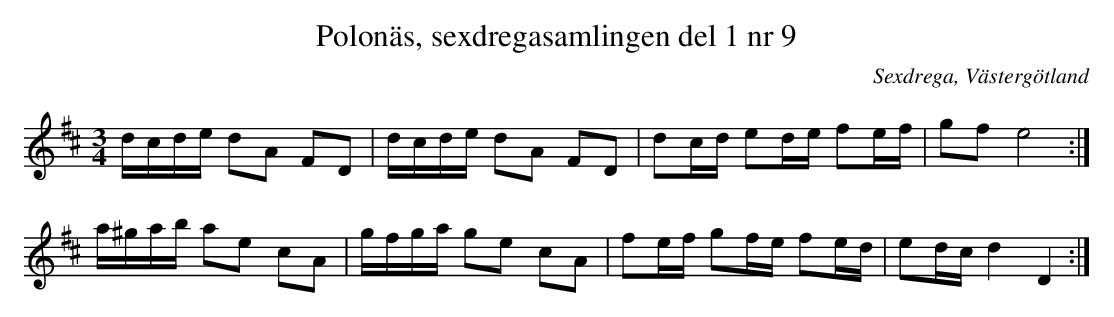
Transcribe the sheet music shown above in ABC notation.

X:1
T: Polonäs, sexdregasamlingen del 1 nr 9
O: Sexdrega, Västergötland
M: 3/4
L: 1/16
K: D
dcde d2A2 F2D2|dcde d2A2 F2D2|d2cd e2de f2ef|g2f2 e8:|
a^gab a2e2 c2A2|gfga g2e2 c2A2|f2ef g2fe f2ed|e2dc d4D4:|
